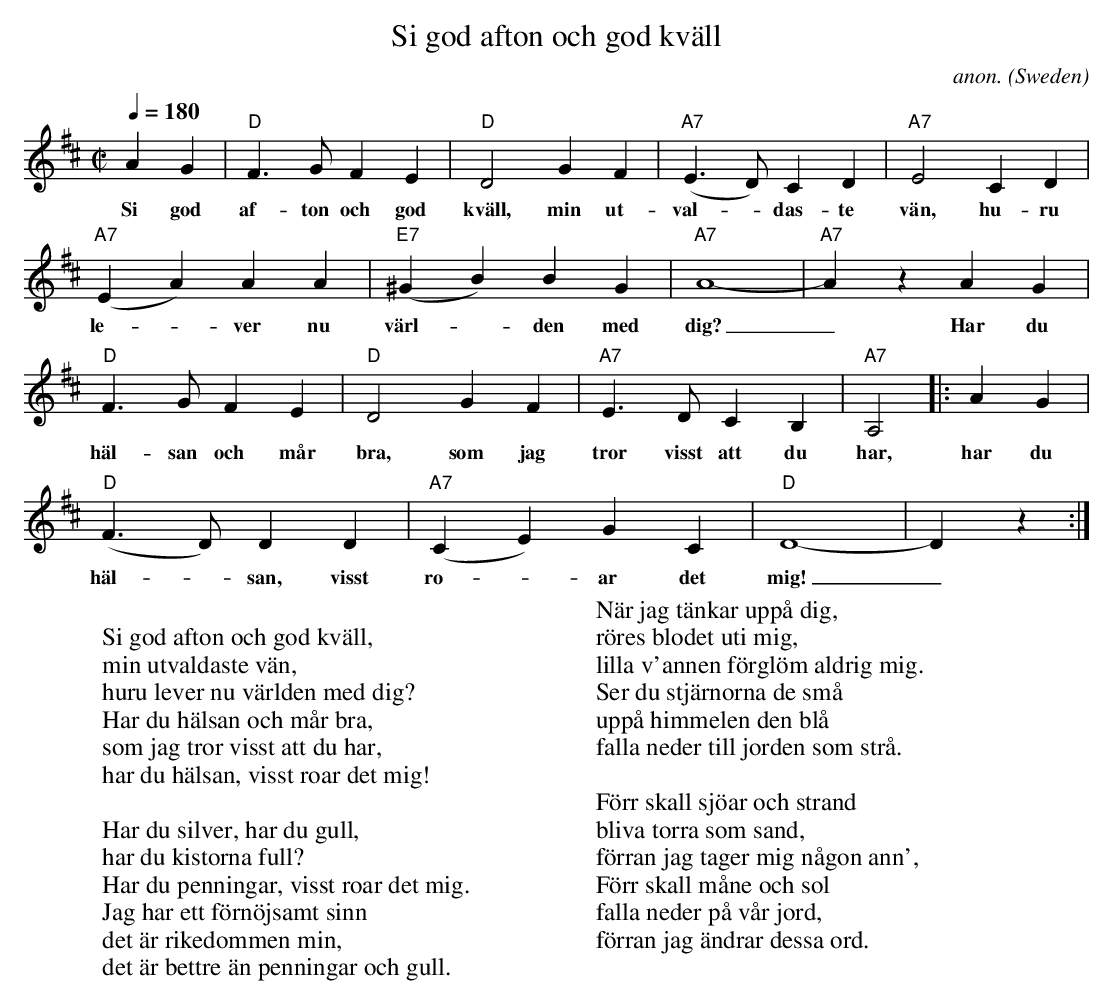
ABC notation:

X:1
T:Si god afton och god kväll
C:anon.
O:Sweden
M:C|
L:1/4
Q:1/4=180
K:D
AG|"D"F>GFE|"D"D2GF|"A7"(E>D)CD|"A7"E2CD|
w:Si god af-ton och god kväll, min ut-val-_das-te vän, hu-ru
"A7"(EA)AA|"E7"(^GB)BG|"A7"A4-|"A7"A z AG|
w:le--ver nu värl--den med dig?_ Har du
"D"F>GFE|"D"D2GF|"A7"E>DCB,|"A7"A,2|:AG|
w:häl-san och m\aar bra, som jag tror visst att du har, har du
"D"(F>D)DD|"A7"(CE)GC|"D"D4-|D z:|
w:häl--san, visst ro--ar det mig!_
W:
W:Si god afton och god kväll,
W:min utvaldaste vän,
W:huru lever nu världen med dig?
W:Har du hälsan och m\aar bra,
W:som jag tror visst att du har,
W:har du hälsan, visst roar det mig!
W:
W:Har du silver, har du gull,
W:har du kistorna full?
W:Har du penningar, visst roar det mig.
W:Jag har ett förnöjsamt sinn
W:det är rikedommen min,
W:det är bettre än penningar och gull.
W:
W:När jag tänkar upp\aa dig,
W:röres blodet uti mig,
W:lilla v'annen förglöm aldrig mig.
W:Ser du stjärnorna de sm\aa
W:upp\aa himmelen den bl\aa
W:falla neder till jorden som str\aa.
W:
W:Förr skall sjöar och strand
W:bliva torra som sand,
W:förran jag tager mig n\aagon ann',
W:Förr skall m\aane och sol
W:falla neder p\aa v\aar jord,
W:förran jag ändrar dessa ord.
